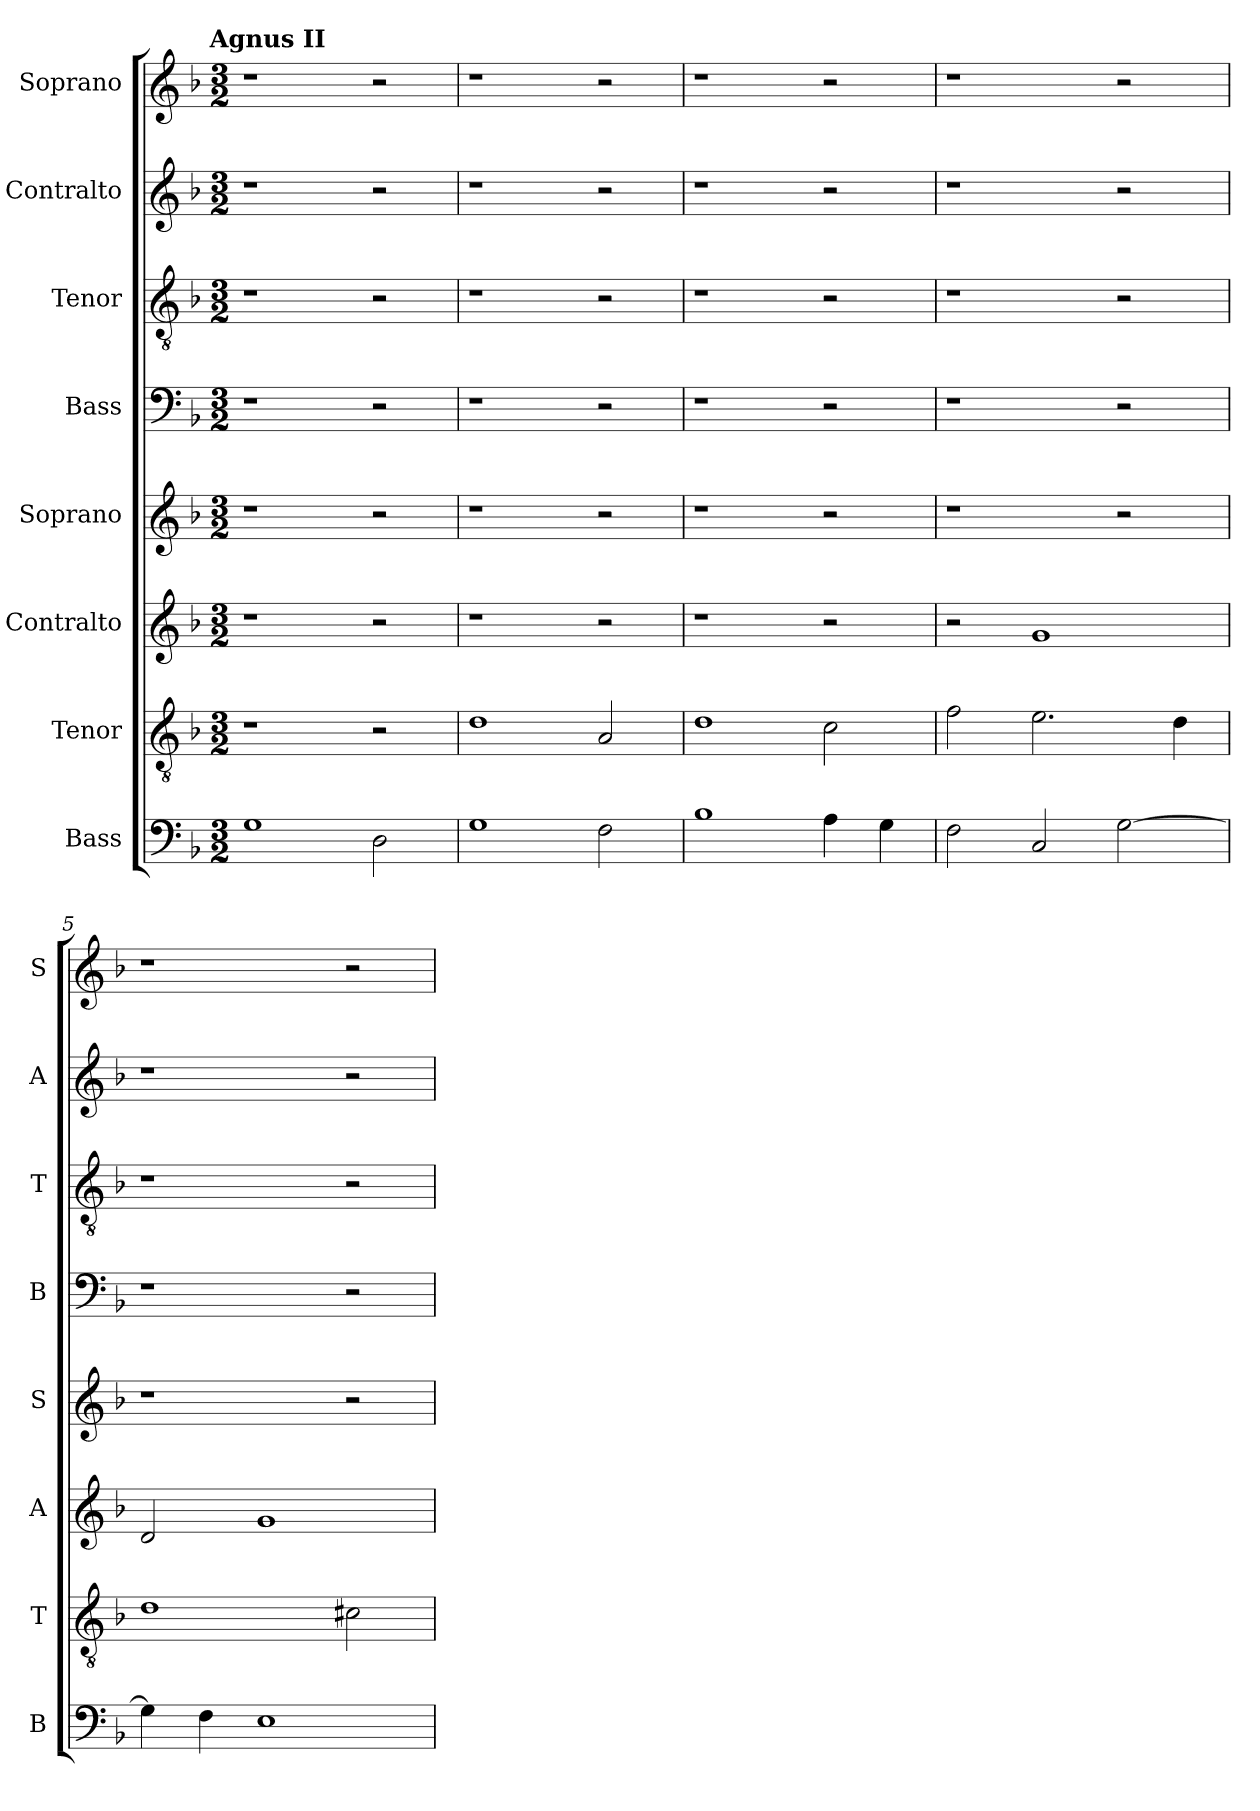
**kern	**kern	**kern	**kern	**kern	**kern	**kern	**kern
*part8	*part7	*part6	*part5	*part4	*part3	*part2	*part1
*staff8	*staff7	*staff6	*staff5	*staff4	*staff3	*staff2	*staff1
*I"Bass	*I"Tenor	*I"Contralto	*I"Soprano	*I"Bass	*I"Tenor	*I"Contralto	*I"Soprano
*I'B	*I'T	*I'A	*I'S	*I'B	*I'T	*I'A	*I'S
*clefF4	*clefGv2	*clefG2	*clefG2	*clefF4	*clefGv2	*clefG2	*clefG2
*k[b-]	*k[b-]	*k[b-]	*k[b-]	*k[b-]	*k[b-]	*k[b-]	*k[b-]
*G:dor	*G:dor	*G:dor	*G:dor	*G:dor	*G:dor	*G:dor	*G:dor
!!LO:TX:omd:t=Agnus II
*M3/2	*M3/2	*M3/2	*M3/2	*M3/2	*M3/2	*M3/2	*M3/2
=1	=1	=1	=1	=1	=1	=1	=1
1G	1r	1r	1r	1r	1r	1r	1r
2D	2r	2r	2r	2r	2r	2r	2r
=2	=2	=2	=2	=2	=2	=2	=2
1G	1d	1r	1r	1r	1r	1r	1r
2F	2A	2r	2r	2r	2r	2r	2r
=3	=3	=3	=3	=3	=3	=3	=3
1B-	1d	1r	1r	1r	1r	1r	1r
4A	2c	2r	2r	2r	2r	2r	2r
4G	.	.	.	.	.	.	.
=4	=4	=4	=4	=4	=4	=4	=4
2F	2f	2r	1r	1r	1r	1r	1r
2C	2.e	1g	.	.	.	.	.
[2G	.	.	2r	2r	2r	2r	2r
.	4d	.	.	.	.	.	.
=5	=5	=5	=5	=5	=5	=5	=5
4G]	1d	2d	1r	1r	1r	1r	1r
4F	.	.	.	.	.	.	.
1E	.	1g	.	.	.	.	.
.	2c#X	.	2r	2r	2r	2r	2r
=	=	=	=	=	=	=	=
*-	*-	*-	*-	*-	*-	*-	*-
